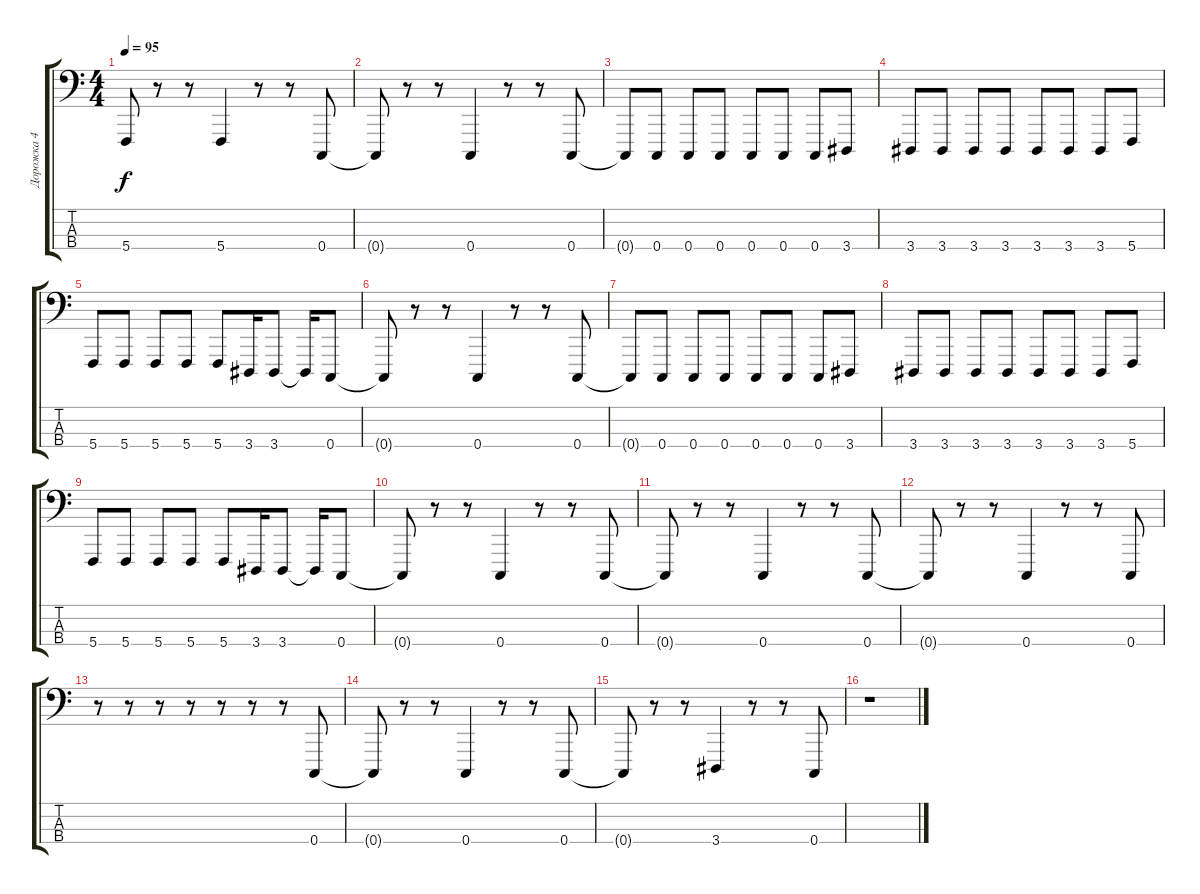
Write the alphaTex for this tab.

\track ("Дорожка 4" "Дорожка 4") {instrument lead8bassandlead}
\staff {score tabs}
\tuning (F2 C2 G1 C1) {hide}
\ts (4 4)
\tempo 95
\clef f4
\ks c
5.4{t}.8{dy f} r.8 r.8 5.4.4 r.8 r.8 0.4.8 |
0.4{t}.8 r.8 r.8 0.4.4 r.8 r.8 0.4.8 |
0.4{t}.8 0.4.8 0.4.8 0.4.8 0.4.8 0.4.8 0.4.8 3.4.8 |
3.4.8 3.4.8 3.4.8 3.4.8 3.4.8 3.4.8 3.4.8 5.4.8 |
5.4.8 5.4.8 5.4.8 5.4.8 5.4.8 3.4.16 3.4.8 3.4{t}.16 0.4.8 |
0.4{t}.8 r.8 r.8 0.4.4 r.8 r.8 0.4.8 |
0.4{t}.8 0.4.8 0.4.8 0.4.8 0.4.8 0.4.8 0.4.8 3.4.8 |
3.4.8 3.4.8 3.4.8 3.4.8 3.4.8 3.4.8 3.4.8 5.4.8 |
5.4.8 5.4.8 5.4.8 5.4.8 5.4.8 3.4.16 3.4.8 3.4{t}.16 0.4.8 |
0.4{t}.8 r.8 r.8 0.4.4 r.8 r.8 0.4.8 |
0.4{t}.8 r.8 r.8 0.4.4 r.8 r.8 0.4.8 |
0.4{t}.8 r.8 r.8 0.4.4 r.8 r.8 0.4.8 |
r.8 r.8 r.8 r.8 r.8 r.8 r.8 0.4.8 |
0.4{t}.8 r.8 r.8 0.4.4 r.8 r.8 0.4.8 |
0.4{t}.8 r.8 r.8 3.4.4 r.8 r.8 0.4.8 |
r.1
